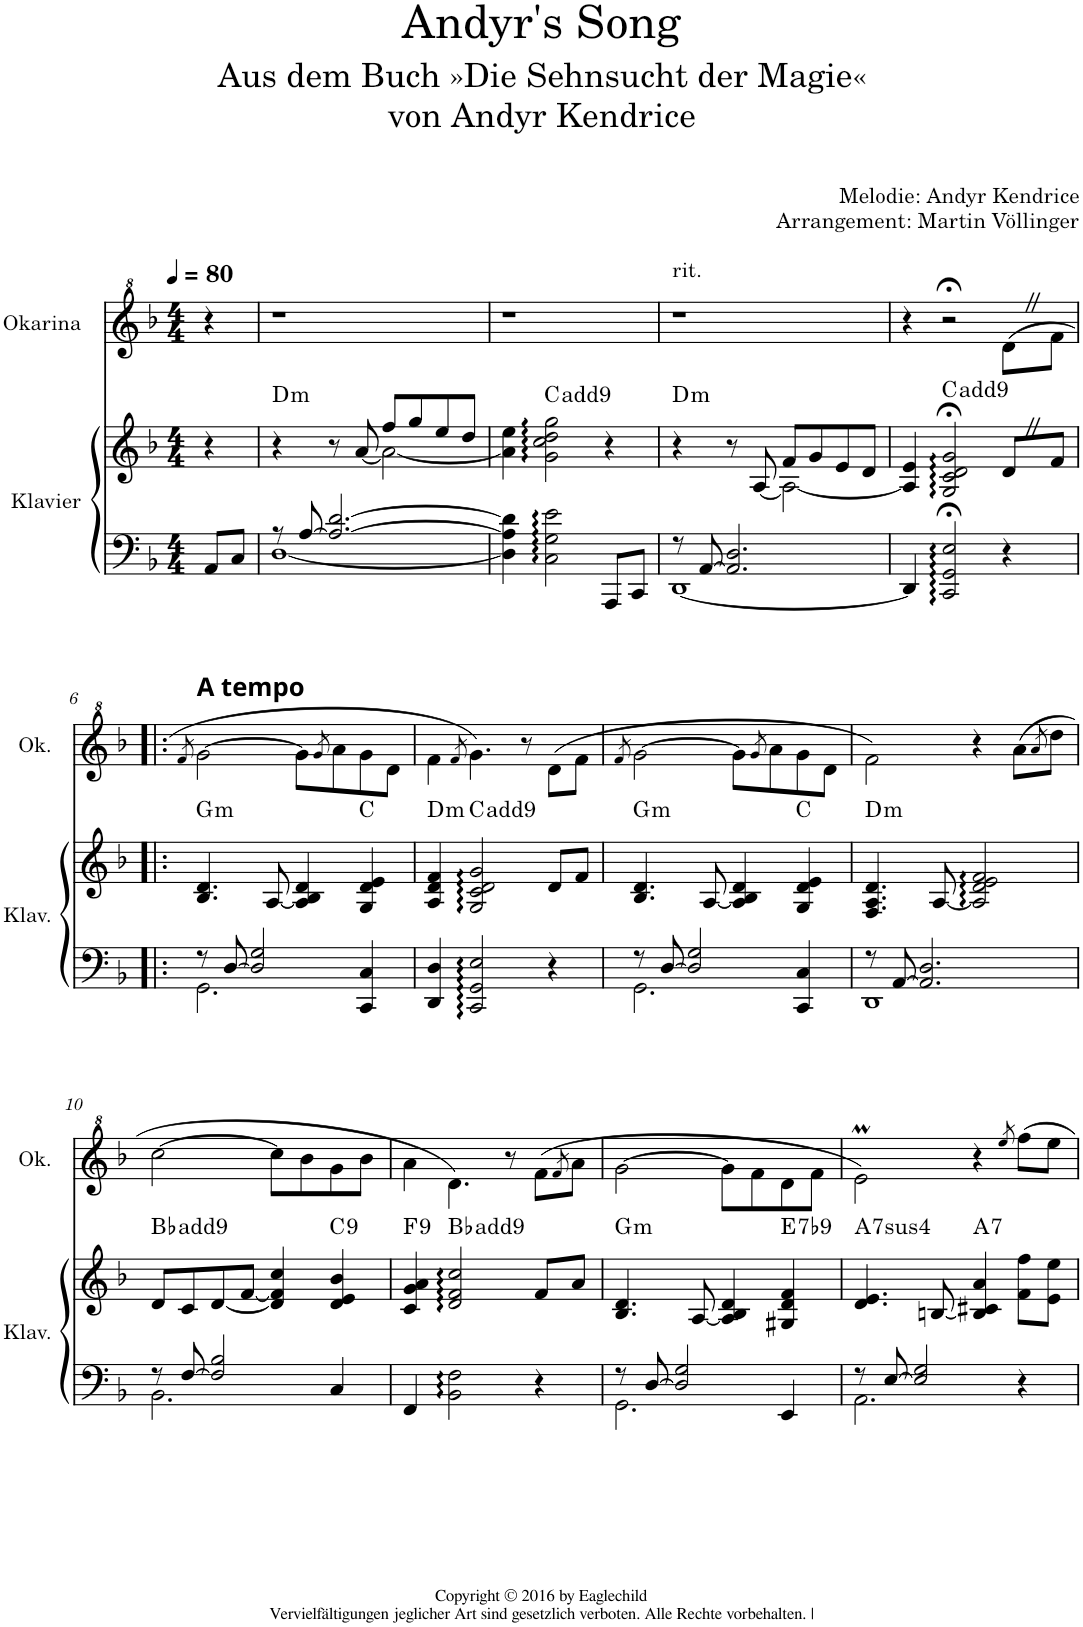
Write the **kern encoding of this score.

**kern	**kern	**harte	**kern
*part2	*part2	*part2	*part1
*staff3	*staff2	*	*staff1
*I"Klavier	*	*	*I"Okarina
*I'Klav.	*	*	*I'Ok.
*clefF4	*clefG2	*	*clefG^2
*k[b-]	*k[b-]	*	*k[b-]
*d:	*d:	*	*d:
*M4/4	*M4/4	*	*M4/4
*MM80	*MM80	*	*MM80
=1	=1	=1	=1
8AA/L	4r	.	4r
8C/J	.	.	.
=2	=2	=2	=2
*^	*^	*	*
!	!	!	!	!LO:H:kt=m	!
8r	[1D	4r	2ryy	D:min	1r
[8A/	.	.	.	.	.
2.A/_ [2.d/	.	8r	.	.	.
.	.	[8a/	.	.	.
.	.	8ff/L	2a\_	.	.
.	.	8gg/	.	.	.
.	.	8ee/	.	.	.
.	.	8dd/J	.	.	.
*v	*v	*	*	*	*
*	*v	*v	*	*
=3	=3	=3	=3
4D\] 4A\] 4d\]	4a\] 4ee\	.	1r
2C\ 2G\ 2e\	2g\ 2cc\ 2dd\ 2gg\	C:maj(9)	.
8AAA/L	4r	.	.
8CC/J	.	.	.
=4	=4	=4	=4
*^	*^	*	*
!	!	!	!	!LO:H:kt=m	!LO:TX:a:t=rit.
8r	[1DD	4r	2ryy	D:min	1r
[8AA/	.	.	.	.	.
2.AA/] 2.D/	.	8r	.	.	.
.	.	[8A/	.	.	.
.	.	8f/L	2A\_	.	.
.	.	8g/	.	.	.
.	.	8e/	.	.	.
.	.	8d/J	.	.	.
*v	*v	*	*	*	*
*	*v	*v	*	*
=5	=5	=5	=5
4DD/]	4A/] 4e/	.	4r
2CC/;< 2GG/;< 2E/;<	2G/;< 2c/;< 2d/;< 2g/;<	C:maj(9)	2r;<
4r	8dZ/L	.	(8ddZ\L
.	8f/J	.	8ff\J
!!LO:LB:g=z
=6!|:	=6!|:	=6!|:	=6!|:
.	.	.	8qff/
*^	*	*	*
!	!	!	!LO:H:kt=m	!LO:TX:a:B:t=A tempo
8r	2.GG\	4.B-/ 4.d/	G:min	[2gg\
[8D/	.	.	.	.
2D/] 2G/	.	.	.	.
.	.	[8A/	.	.
.	.	4A/] 4B-/ 4d/	.	8gg\L]
.	.	.	.	8qgg/
.	.	.	.	8aa\
4CC/ 4C/	4ryy	4G/ 4d/ 4e/	C:maj	8gg\
.	.	.	.	8dd\J
*v	*v	*	*	*
=7	=7	=7	=7
!	!	!LO:H:kt=m	!
4DD/ 4D/	4A/ 4d/ 4f/	D:min	4ff\
.	.	.	8qff/
2CC/ 2GG/ 2E/	2G/ 2c/ 2d/ 2g/	C:maj(9)	4.gg\)
.	.	.	8r
4r	8d/L	.	(8dd\L
.	8f/J	.	8ff\J
=8	=8	=8	=8
.	.	.	8qff/
*^	*	*	*
!	!	!	!LO:H:kt=m	!
8r	2.GG\	4.B-/ 4.d/	G:min	[2gg\
[8D/	.	.	.	.
2D/] 2G/	.	.	.	.
.	.	[8A/	.	.
.	.	4A/] 4B-/ 4d/	.	8gg\L]
.	.	.	.	8qgg/
.	.	.	.	8aa\
4CC/ 4C/	4ryy	4G/ 4d/ 4e/	C:maj	8gg\
.	.	.	.	8dd\J
=9	=9	=9	=9	=9
!	!	!	!LO:H:kt=m	!
8r	1DD	4.F/ 4.A/ 4.d/	D:min	2ff\)
[8AA/	.	.	.	.
2.AA/] 2.D/	.	.	.	.
.	.	[8A/	.	.
.	.	2A/] 2d/ 2e/ 2f/	.	4r
.	.	.	.	(8aa\L
.	.	.	.	8qaa/
.	.	.	.	8ddd\J
!!LO:LB:g=z
=10	=10	=10	=10	=10
8r	2.BB-\	8d/L	Bb:maj(9)	[2ccc\
[8F/	.	8c/	.	.
2F/] 2B-/	.	[8d/	.	.
.	.	[8f/J	.	.
.	.	4d/] 4f/] 4cc/	.	8ccc\L]
.	.	.	.	8bb-\
!	!	!	!LO:H:kt=9	!
4C/	4ryy	4d/ 4e/ 4b-/	C:9	8gg\
.	.	.	.	8bb-\J
*v	*v	*	*	*
=11	=11	=11	=11
!	!	!LO:H:kt=9	!
4FF/	4c/ 4g/ 4a/	F:9	4aa\
2BB-\ 2F\	2d/ 2f/ 2cc/	Bb:maj(9)	4.dd\)
.	.	.	8r
4r	8f/L	.	(8ff\L
.	.	.	8qff/
.	8a/J	.	8aa\J
=12	=12	=12	=12
*^	*	*	*
!	!	!	!LO:H:kt=m	!
8r	2.GG\	4.B-/ 4.d/	G:min	[2gg\
[8D/	.	.	.	.
2D/] 2G/	.	.	.	.
.	.	[8A/	.	.
.	.	4A/] 4B-/ 4d/	.	8gg\L]
.	.	.	.	8ff\
!	!	!	!LO:H:kt=7	!
4EE/	4ryy	4G#X/ 4d/ 4f/	E:7(b9)	8dd\
.	.	.	.	8ff\J
=13	=13	=13	=13	=13
!	!	!	!LO:H:kt=74	!
8r	2.AA\	4.d/ 4.e/	A:sus4(7)	2eem\)
[8E/	.	.	.	.
2E/] 2G/	.	.	.	.
.	.	[8Bn/	.	.
!	!	!	!LO:H:kt=7	!
.	.	4B/] 4c#X/ 4a/	A:7	4r
.	.	.	.	8qeee/
4r	4ryy	8f\ 8ff\L	.	8fff\L
.	.	8e\ 8ee\J	.	8eee\J
*v	*v	*	*	*
=	=	=	=
*-	*-	*-	*-
